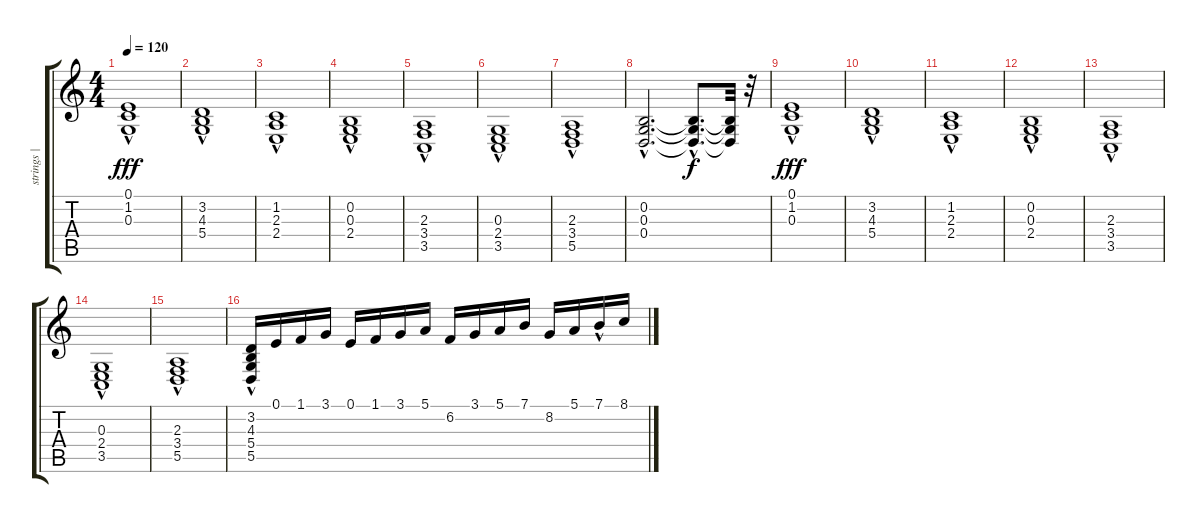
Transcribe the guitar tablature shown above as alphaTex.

\track ("strings | upper" "strings | ") {instrument synthstrings1}
\staff {score tabs}
\tuning (E4 B3 G3 D3 A2 E2) {hide}
\ts (4 4)
\tempo 120
\clef g2
\ks c
(0.1 1.2 0.3{hac}).1{dy fff} |
(3.2 4.3{hac} 5.4{hac}).1 |
(1.2{hac} 2.3 2.4{hac}).1 |
(0.2 0.3{hac} 2.4{hac}).1 |
(2.3{hac} 3.4 3.5{hac}).1 |
(0.3 2.4 3.5{hac}).1 |
(2.3{hac} 3.4 5.5{hac}).1 |
(0.2{hac} 0.3{hac} 0.4{hac}).2{d} (0.2{hac t} 0.3{hac t} 0.4{hac t}).8{d dy f} (0.2{t} 0.3{t} 0.4{t}).32 r.32 |
(0.1 1.2 0.3{hac}).1{dy fff} |
(3.2 4.3{hac} 5.4{hac}).1 |
(1.2{hac} 2.3 2.4{hac}).1 |
(0.2 0.3{hac} 2.4{hac}).1 |
(2.3{hac} 3.4 3.5{hac}).1 |
(0.3 2.4 3.5{hac}).1 |
(2.3{hac} 3.4 5.5{hac}).1 |
(3.2 4.3{hac} 5.4{hac} 5.5{hac}).16 0.1.16 1.1.16 3.1.16 0.1.16 1.1.16 3.1.16 5.1.16 6.2.16 3.1.16 5.1.16 7.1.16 8.2.16 5.1.16 7.1{hac}.16 8.1.16
